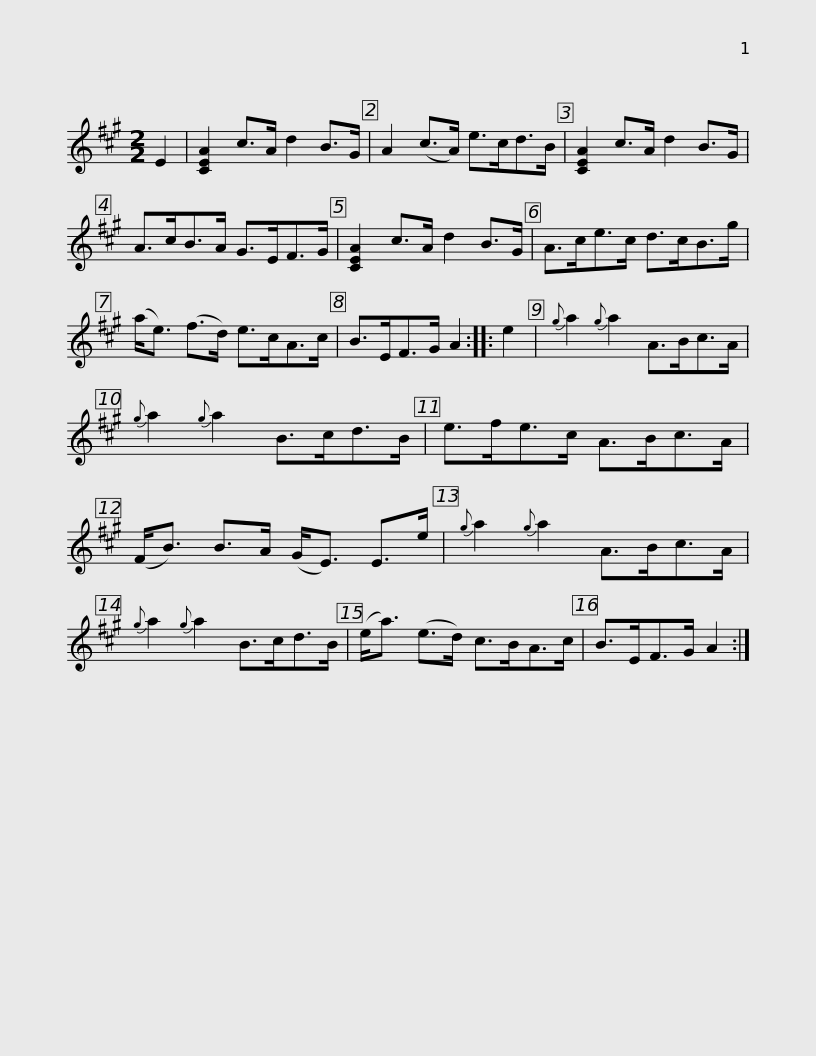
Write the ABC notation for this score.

X:1
L:1/8
M:2/2
I:linebreak $
K:A
V:1 treble
V:1
 E2 | [CEA]2 c>A d2 B>G | A2 (c>A) e>cd>B | [CEA]2 c>A d2 B>G | A>cB>A G>EF>G | %5
 [CEA]2 c>A d2 B>G |$ A>ce>c d>cB>g | (a<e) (f>d) e>cA>c | B>EF>G A2 :: e2 | %10
{g} a2{g} a2 A>Bc>A |${g} a2{g} a2 B>cd>B | e>fe>c A>Bc>A | (F<B) B>A (G<E) E>e |{g} a2{g} a2 A>Bc>A |$ %15
{g} a2{g} a2 B>cd>B | (e<a) (e>d) c>BA>c | B>EF>G A2 :| %18
